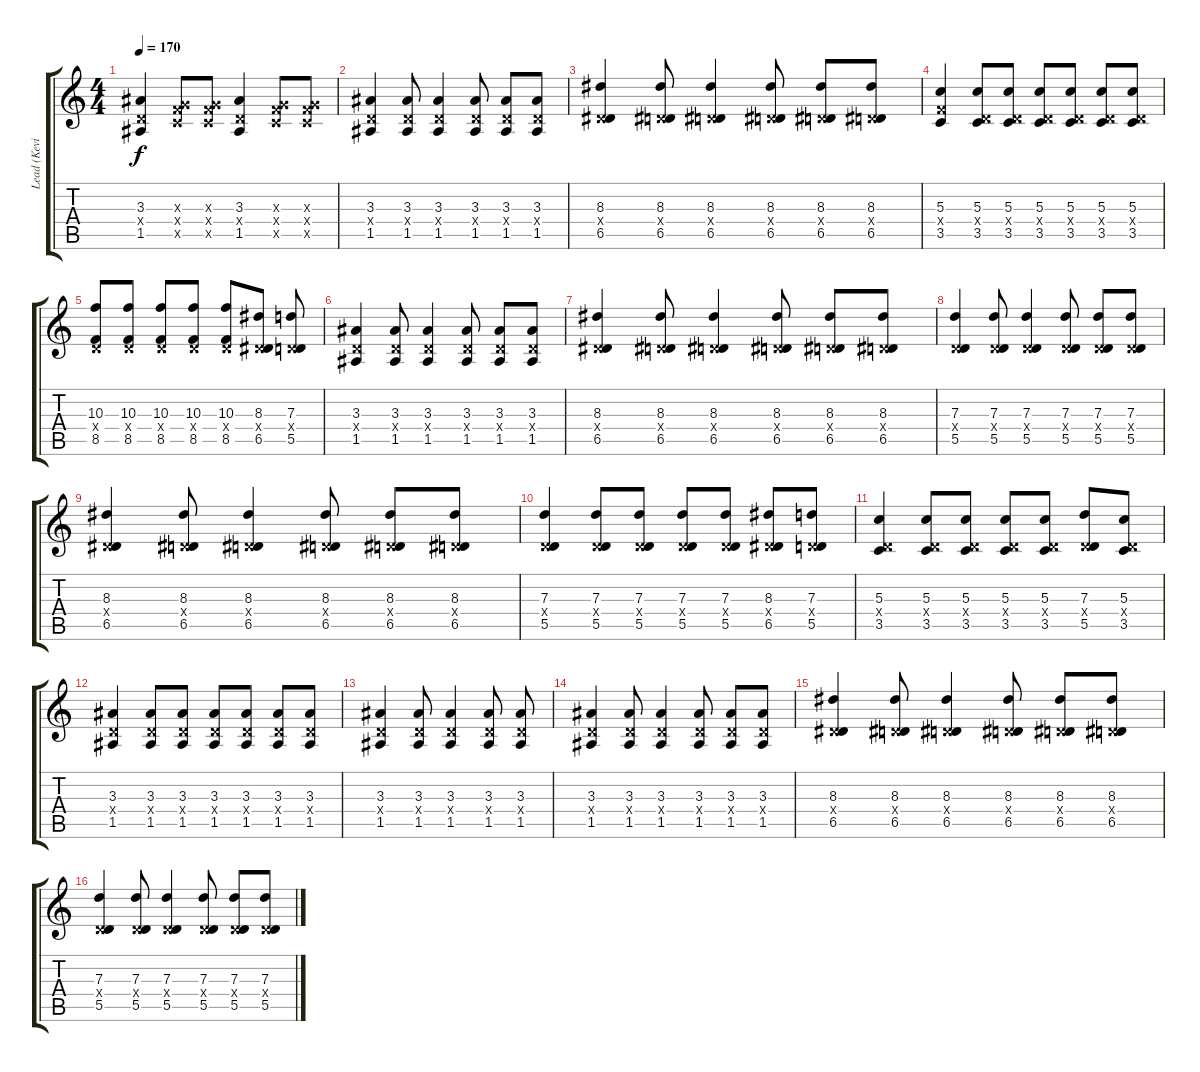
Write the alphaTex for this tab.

\track ("Lead (Kevin Skaff)" "Lead (Kevi") {instrument distortionguitar}
\staff {score tabs}
\tuning (E4 B3 G3 D3 A2 D2) {hide}
\ts (4 4)
\tempo 170
\clef g2
\ks c
(3.3 0.4{x} 1.5).4{dy f} (0.3{x} 3.4{x} 3.5{x}).8 (0.3{x} 3.4{x} 3.5{x}).8 (3.3 0.4{x} 1.5).4 (0.3{x} 3.4{x} 3.5{x}).8 (0.3{x} 3.4{x} 3.5{x}).8 |
(3.3 0.4{x} 1.5).4 (3.3 0.4{x} 1.5).8 (3.3 0.4{x} 1.5).4 (3.3 0.4{x} 1.5).8 (3.3 0.4{x} 1.5).8 (3.3 0.4{x} 1.5).8 |
(8.3 0.4{x} 6.5).4 (8.3 0.4{x} 6.5).8 (8.3 0.4{x} 6.5).4 (8.3 0.4{x} 6.5).8 (8.3 0.4{x} 6.5).8 (8.3 0.4{x} 6.5).8 |
(5.3 3.4{x} 3.5).4 (5.3 0.4{x} 3.5).8 (5.3 0.4{x} 3.5).8 (5.3 0.4{x} 3.5).8 (5.3 0.4{x} 3.5).8 (5.3 0.4{x} 3.5).8 (5.3 0.4{x} 3.5).8 |
(10.3 0.4{x} 8.5).8 (10.3 0.4{x} 8.5).8 (10.3 0.4{x} 8.5).8 (10.3 0.4{x} 8.5).8 (10.3 0.4{x} 8.5).8 (8.3 0.4{x} 6.5).8 (7.3 0.4{x} 5.5).8 |
(3.3 0.4{x} 1.5).4 (3.3 0.4{x} 1.5).8 (3.3 0.4{x} 1.5).4 (3.3 0.4{x} 1.5).8 (3.3 0.4{x} 1.5).8 (3.3 0.4{x} 1.5).8 |
(8.3 0.4{x} 6.5).4 (8.3 0.4{x} 6.5).8 (8.3 0.4{x} 6.5).4 (8.3 0.4{x} 6.5).8 (8.3 0.4{x} 6.5).8 (8.3 0.4{x} 6.5).8 |
(7.3 0.4{x} 5.5).4 (7.3 0.4{x} 5.5).8 (7.3 0.4{x} 5.5).4 (7.3 0.4{x} 5.5).8 (7.3 0.4{x} 5.5).8 (7.3 0.4{x} 5.5).8 |
(8.3 0.4{x} 6.5).4 (8.3 0.4{x} 6.5).8 (8.3 0.4{x} 6.5).4 (8.3 0.4{x} 6.5).8 (8.3 0.4{x} 6.5).8 (8.3 0.4{x} 6.5).8 |
(7.3 0.4{x} 5.5).4 (7.3 0.4{x} 5.5).8 (7.3 0.4{x} 5.5).8 (7.3 0.4{x} 5.5).8 (7.3 0.4{x} 5.5).8 (8.3 0.4{x} 6.5).8 (7.3 0.4{x} 5.5).8 |
(5.3 0.4{x} 3.5).4 (5.3 0.4{x} 3.5).8 (5.3 0.4{x} 3.5).8 (5.3 0.4{x} 3.5).8 (5.3 0.4{x} 3.5).8 (7.3 0.4{x} 5.5).8 (5.3 0.4{x} 3.5).8 |
(3.3 0.4{x} 1.5).4 (3.3 0.4{x} 1.5).8 (3.3 0.4{x} 1.5).8 (3.3 0.4{x} 1.5).8 (3.3 0.4{x} 1.5).8 (3.3 0.4{x} 1.5).8 (3.3 0.4{x} 1.5).8 |
(3.3 0.4{x} 1.5).4 (3.3 0.4{x} 1.5).8 (3.3 0.4{x} 1.5).4 (3.3 0.4{x} 1.5).8 (3.3 0.4{x} 1.5).8 |
(3.3 0.4{x} 1.5).4 (3.3 0.4{x} 1.5).8 (3.3 0.4{x} 1.5).4 (3.3 0.4{x} 1.5).8 (3.3 0.4{x} 1.5).8 (3.3 0.4{x} 1.5).8 |
(8.3 0.4{x} 6.5).4 (8.3 0.4{x} 6.5).8 (8.3 0.4{x} 6.5).4 (8.3 0.4{x} 6.5).8 (8.3 0.4{x} 6.5).8 (8.3 0.4{x} 6.5).8 |
(7.3 0.4{x} 5.5).4 (7.3 0.4{x} 5.5).8 (7.3 0.4{x} 5.5).4 (7.3 0.4{x} 5.5).8 (7.3 0.4{x} 5.5).8 (7.3 0.4{x} 5.5).8
